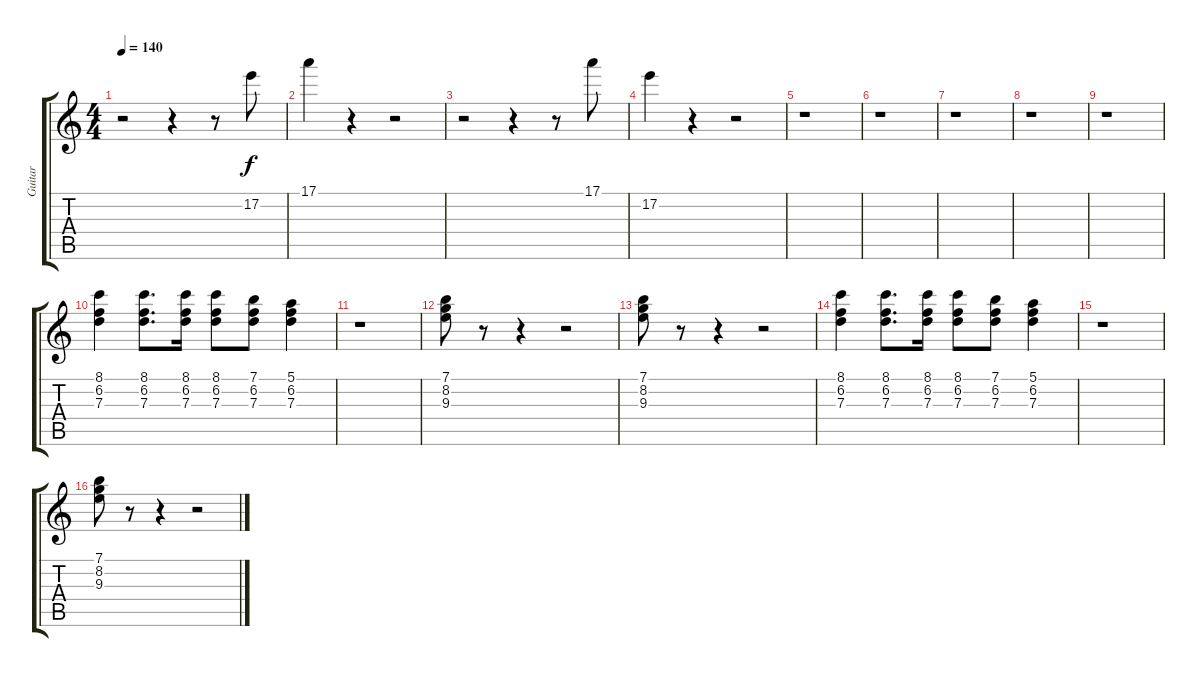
\track ("Guitar" "Guitar") {instrument distortionguitar}
\staff {score tabs}
\tuning (E4 B3 G3 D3 A2 E2) {hide}
\ts (4 4)
\tempo 140
\clef g2
\ks c
r.2{dy f} r.4 r.8 17.2.8 |
17.1.4 r.4 r.2 |
r.2 r.4 r.8 17.1.8 |
17.2.4 r.4 r.2 |
r.1 |
r.1 |
r.1 |
r.1 |
r.1 |
(8.1 6.2 7.3).4 (8.1 6.2 7.3).8{d} (8.1 6.2 7.3).16 (8.1 6.2 7.3).8 (7.1 6.2 7.3).8 (5.1 6.2 7.3).4 |
r.1 |
(7.1 8.2 9.3).8 r.8 r.4 r.2 |
(7.1 8.2 9.3).8 r.8 r.4 r.2 |
(8.1 6.2 7.3).4 (8.1 6.2 7.3).8{d} (8.1 6.2 7.3).16 (8.1 6.2 7.3).8 (7.1 6.2 7.3).8 (5.1 6.2 7.3).4 |
r.1 |
(7.1 8.2 9.3).8 r.8 r.4 r.2
